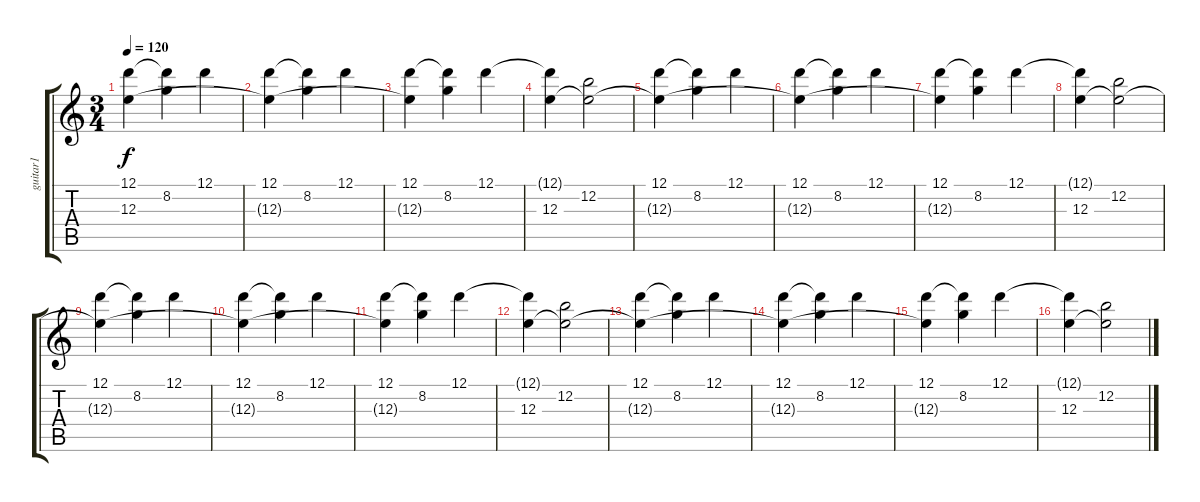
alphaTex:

\track ("guitar1" "guitar1") {instrument electricguitarjazz}
\staff {score tabs}
\tuning (D4 B3 E3 E3 A2 E2) {hide}
\ts (3 4)
\tempo 120
\clef g2
\ks c
(12.1 12.3{t}).4{dy f} (12.1{t} 8.2).4 12.1.4 |
(12.1 12.3{t}).4 (12.1{t} 8.2).4 12.1.4 |
(12.1 12.3{t}).4 (12.1{t} 8.2).4 12.1.4 |
(12.1{t} 12.3).4 (12.2 12.3{t}).2 |
(12.1 12.3{t}).4 (12.1{t} 8.2).4 12.1.4 |
(12.1 12.3{t}).4 (12.1{t} 8.2).4 12.1.4 |
(12.1 12.3{t}).4 (12.1{t} 8.2).4 12.1.4 |
(12.1{t} 12.3).4 (12.2 12.3{t}).2 |
(12.1 12.3{t}).4 (12.1{t} 8.2).4 12.1.4 |
(12.1 12.3{t}).4 (12.1{t} 8.2).4 12.1.4 |
(12.1 12.3{t}).4 (12.1{t} 8.2).4 12.1.4 |
(12.1{t} 12.3).4 (12.2 12.3{t}).2 |
(12.1 12.3{t}).4 (12.1{t} 8.2).4 12.1.4 |
(12.1 12.3{t}).4 (12.1{t} 8.2).4 12.1.4 |
(12.1 12.3{t}).4 (12.1{t} 8.2).4 12.1.4 |
(12.1{t} 12.3).4 (12.2 12.3{t}).2
